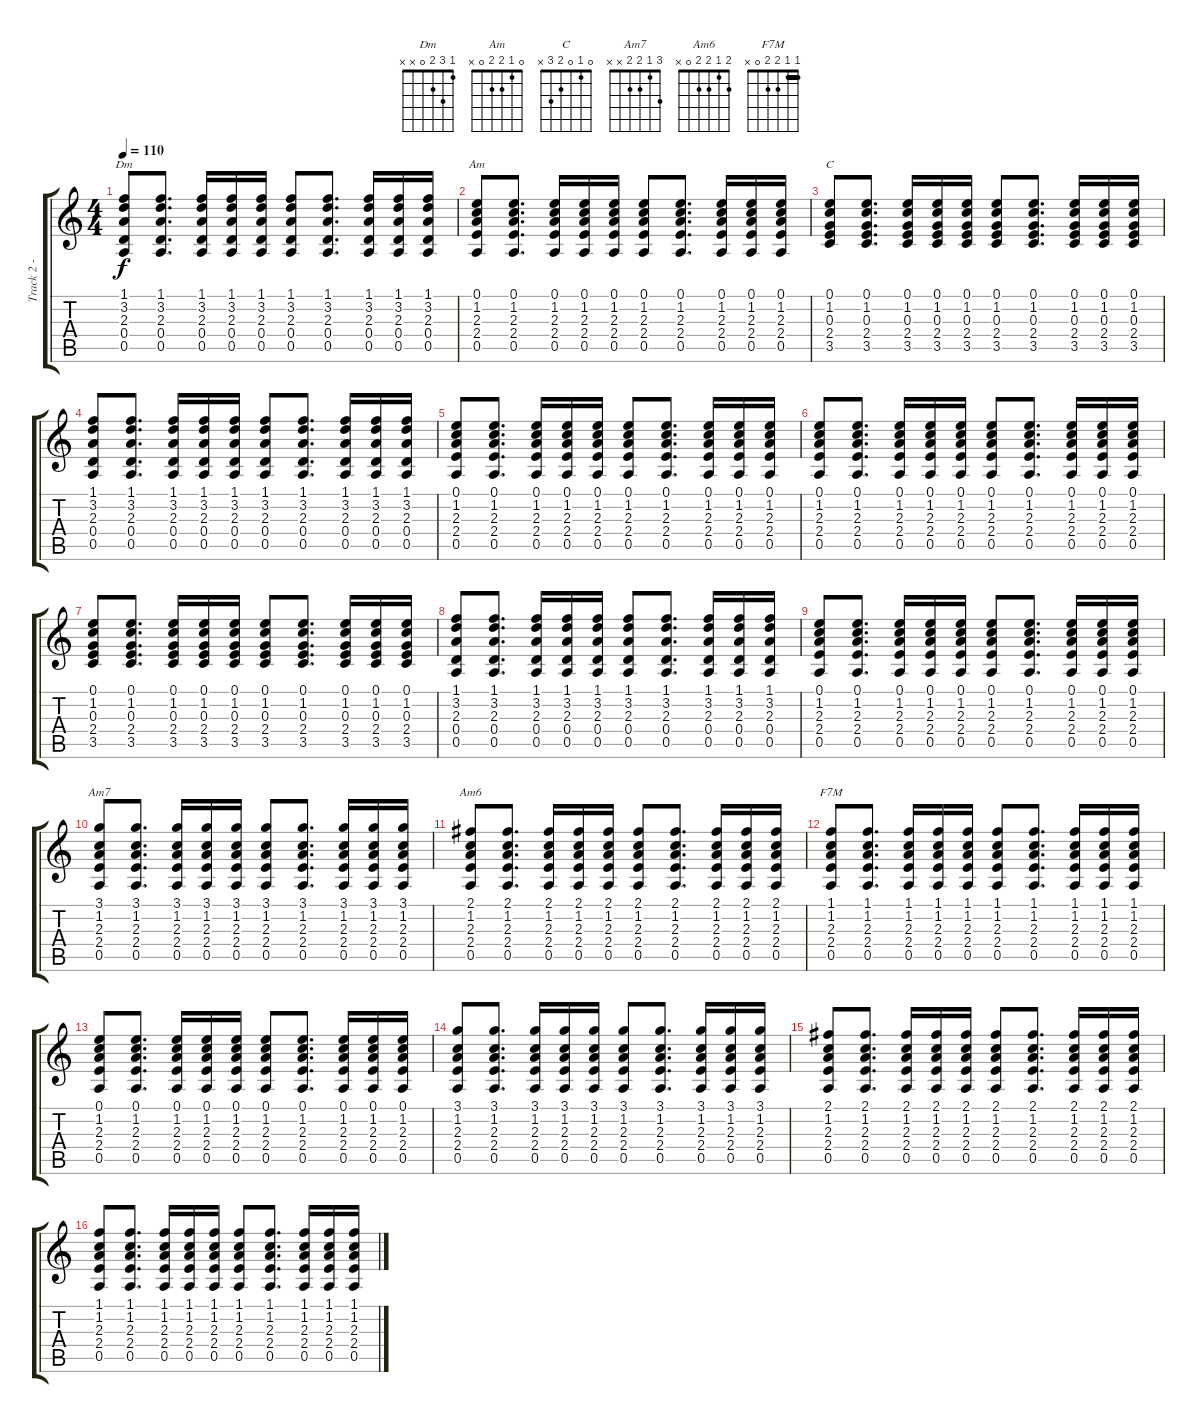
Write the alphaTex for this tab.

\track ("Track 2 - Guitar" "Track 2 - ") {instrument acousticguitarsteel}
\staff {score tabs}
\tuning (E4 B3 G3 D3 A2 E2) {hide}
\chord ("Dm" 1 3 2 0 x x)
\chord ("Am" 0 1 2 2 0 x)
\chord ("C" 0 1 0 2 3 x)
\chord ("Am7" 3 1 2 2 x x)
\chord ("Am6" 2 1 2 2 0 x)
\chord ("F7M" 1 1 2 2 0 x) {barre 1}
\ts (4 4)
\tempo 110
\clef g2
\ks c
(1.1 3.2 2.3 0.4 0.5).8{ch "Dm" dy f} (1.1 3.2 2.3 0.4 0.5).8{d} (1.1 3.2 2.3 0.4 0.5).16 (1.1 3.2 2.3 0.4 0.5).16 (1.1 3.2 2.3 0.4 0.5).16 (1.1 3.2 2.3 0.4 0.5).8 (1.1 3.2 2.3 0.4 0.5).8{d} (1.1 3.2 2.3 0.4 0.5).16 (1.1 3.2 2.3 0.4 0.5).16 (1.1 3.2 2.3 0.4 0.5).16 |
(0.1 1.2 2.3 2.4 0.5).8{ch "Am"} (0.1 1.2 2.3 2.4 0.5).8{d} (0.1 1.2 2.3 2.4 0.5).16 (0.1 1.2 2.3 2.4 0.5).16 (0.1 1.2 2.3 2.4 0.5).16 (0.1 1.2 2.3 2.4 0.5).8 (0.1 1.2 2.3 2.4 0.5).8{d} (0.1 1.2 2.3 2.4 0.5).16 (0.1 1.2 2.3 2.4 0.5).16 (0.1 1.2 2.3 2.4 0.5).16 |
(0.1 1.2 0.3 2.4 3.5).8{ch "C"} (0.1 1.2 0.3 2.4 3.5).8{d} (0.1 1.2 0.3 2.4 3.5).16 (0.1 1.2 0.3 2.4 3.5).16 (0.1 1.2 0.3 2.4 3.5).16 (0.1 1.2 0.3 2.4 3.5).8 (0.1 1.2 0.3 2.4 3.5).8{d} (0.1 1.2 0.3 2.4 3.5).16 (0.1 1.2 0.3 2.4 3.5).16 (0.1 1.2 0.3 2.4 3.5).16 |
(1.1 3.2 2.3 0.4 0.5).8 (1.1 3.2 2.3 0.4 0.5).8{d} (1.1 3.2 2.3 0.4 0.5).16 (1.1 3.2 2.3 0.4 0.5).16 (1.1 3.2 2.3 0.4 0.5).16 (1.1 3.2 2.3 0.4 0.5).8 (1.1 3.2 2.3 0.4 0.5).8{d} (1.1 3.2 2.3 0.4 0.5).16 (1.1 3.2 2.3 0.4 0.5).16 (1.1 3.2 2.3 0.4 0.5).16 |
(0.1 1.2 2.3 2.4 0.5).8 (0.1 1.2 2.3 2.4 0.5).8{d} (0.1 1.2 2.3 2.4 0.5).16 (0.1 1.2 2.3 2.4 0.5).16 (0.1 1.2 2.3 2.4 0.5).16 (0.1 1.2 2.3 2.4 0.5).8 (0.1 1.2 2.3 2.4 0.5).8{d} (0.1 1.2 2.3 2.4 0.5).16 (0.1 1.2 2.3 2.4 0.5).16 (0.1 1.2 2.3 2.4 0.5).16 |
(0.1 1.2 2.3 2.4 0.5).8 (0.1 1.2 2.3 2.4 0.5).8{d} (0.1 1.2 2.3 2.4 0.5).16 (0.1 1.2 2.3 2.4 0.5).16 (0.1 1.2 2.3 2.4 0.5).16 (0.1 1.2 2.3 2.4 0.5).8 (0.1 1.2 2.3 2.4 0.5).8{d} (0.1 1.2 2.3 2.4 0.5).16 (0.1 1.2 2.3 2.4 0.5).16 (0.1 1.2 2.3 2.4 0.5).16 |
(0.1 1.2 0.3 2.4 3.5).8 (0.1 1.2 0.3 2.4 3.5).8{d} (0.1 1.2 0.3 2.4 3.5).16 (0.1 1.2 0.3 2.4 3.5).16 (0.1 1.2 0.3 2.4 3.5).16 (0.1 1.2 0.3 2.4 3.5).8 (0.1 1.2 0.3 2.4 3.5).8{d} (0.1 1.2 0.3 2.4 3.5).16 (0.1 1.2 0.3 2.4 3.5).16 (0.1 1.2 0.3 2.4 3.5).16 |
(1.1 3.2 2.3 0.4 0.5).8 (1.1 3.2 2.3 0.4 0.5).8{d} (1.1 3.2 2.3 0.4 0.5).16 (1.1 3.2 2.3 0.4 0.5).16 (1.1 3.2 2.3 0.4 0.5).16 (1.1 3.2 2.3 0.4 0.5).8 (1.1 3.2 2.3 0.4 0.5).8{d} (1.1 3.2 2.3 0.4 0.5).16 (1.1 3.2 2.3 0.4 0.5).16 (1.1 3.2 2.3 0.4 0.5).16 |
(0.1 1.2 2.3 2.4 0.5).8 (0.1 1.2 2.3 2.4 0.5).8{d} (0.1 1.2 2.3 2.4 0.5).16 (0.1 1.2 2.3 2.4 0.5).16 (0.1 1.2 2.3 2.4 0.5).16 (0.1 1.2 2.3 2.4 0.5).8 (0.1 1.2 2.3 2.4 0.5).8{d} (0.1 1.2 2.3 2.4 0.5).16 (0.1 1.2 2.3 2.4 0.5).16 (0.1 1.2 2.3 2.4 0.5).16 |
(3.1 1.2 2.3 2.4 0.5).8{ch "Am7"} (3.1 1.2 2.3 2.4 0.5).8{d} (3.1 1.2 2.3 2.4 0.5).16 (3.1 1.2 2.3 2.4 0.5).16 (3.1 1.2 2.3 2.4 0.5).16 (3.1 1.2 2.3 2.4 0.5).8 (3.1 1.2 2.3 2.4 0.5).8{d} (3.1 1.2 2.3 2.4 0.5).16 (3.1 1.2 2.3 2.4 0.5).16 (3.1 1.2 2.3 2.4 0.5).16 |
(2.1 1.2 2.3 2.4 0.5).8{ch "Am6"} (2.1 1.2 2.3 2.4 0.5).8{d} (2.1 1.2 2.3 2.4 0.5).16 (2.1 1.2 2.3 2.4 0.5).16 (2.1 1.2 2.3 2.4 0.5).16 (2.1 1.2 2.3 2.4 0.5).8 (2.1 1.2 2.3 2.4 0.5).8{d} (2.1 1.2 2.3 2.4 0.5).16 (2.1 1.2 2.3 2.4 0.5).16 (2.1 1.2 2.3 2.4 0.5).16 |
(1.1 1.2 2.3 2.4 0.5).8{ch "F7M"} (1.1 1.2 2.3 2.4 0.5).8{d} (1.1 1.2 2.3 2.4 0.5).16 (1.1 1.2 2.3 2.4 0.5).16 (1.1 1.2 2.3 2.4 0.5).16 (1.1 1.2 2.3 2.4 0.5).8 (1.1 1.2 2.3 2.4 0.5).8{d} (1.1 1.2 2.3 2.4 0.5).16 (1.1 1.2 2.3 2.4 0.5).16 (1.1 1.2 2.3 2.4 0.5).16 |
(0.1 1.2 2.3 2.4 0.5).8 (0.1 1.2 2.3 2.4 0.5).8{d} (0.1 1.2 2.3 2.4 0.5).16 (0.1 1.2 2.3 2.4 0.5).16 (0.1 1.2 2.3 2.4 0.5).16 (0.1 1.2 2.3 2.4 0.5).8 (0.1 1.2 2.3 2.4 0.5).8{d} (0.1 1.2 2.3 2.4 0.5).16 (0.1 1.2 2.3 2.4 0.5).16 (0.1 1.2 2.3 2.4 0.5).16 |
(3.1 1.2 2.3 2.4 0.5).8 (3.1 1.2 2.3 2.4 0.5).8{d} (3.1 1.2 2.3 2.4 0.5).16 (3.1 1.2 2.3 2.4 0.5).16 (3.1 1.2 2.3 2.4 0.5).16 (3.1 1.2 2.3 2.4 0.5).8 (3.1 1.2 2.3 2.4 0.5).8{d} (3.1 1.2 2.3 2.4 0.5).16 (3.1 1.2 2.3 2.4 0.5).16 (3.1 1.2 2.3 2.4 0.5).16 |
(2.1 1.2 2.3 2.4 0.5).8 (2.1 1.2 2.3 2.4 0.5).8{d} (2.1 1.2 2.3 2.4 0.5).16 (2.1 1.2 2.3 2.4 0.5).16 (2.1 1.2 2.3 2.4 0.5).16 (2.1 1.2 2.3 2.4 0.5).8 (2.1 1.2 2.3 2.4 0.5).8{d} (2.1 1.2 2.3 2.4 0.5).16 (2.1 1.2 2.3 2.4 0.5).16 (2.1 1.2 2.3 2.4 0.5).16 |
(1.1 1.2 2.3 2.4 0.5).8 (1.1 1.2 2.3 2.4 0.5).8{d} (1.1 1.2 2.3 2.4 0.5).16 (1.1 1.2 2.3 2.4 0.5).16 (1.1 1.2 2.3 2.4 0.5).16 (1.1 1.2 2.3 2.4 0.5).8 (1.1 1.2 2.3 2.4 0.5).8{d} (1.1 1.2 2.3 2.4 0.5).16 (1.1 1.2 2.3 2.4 0.5).16 (1.1 1.2 2.3 2.4 0.5).16
